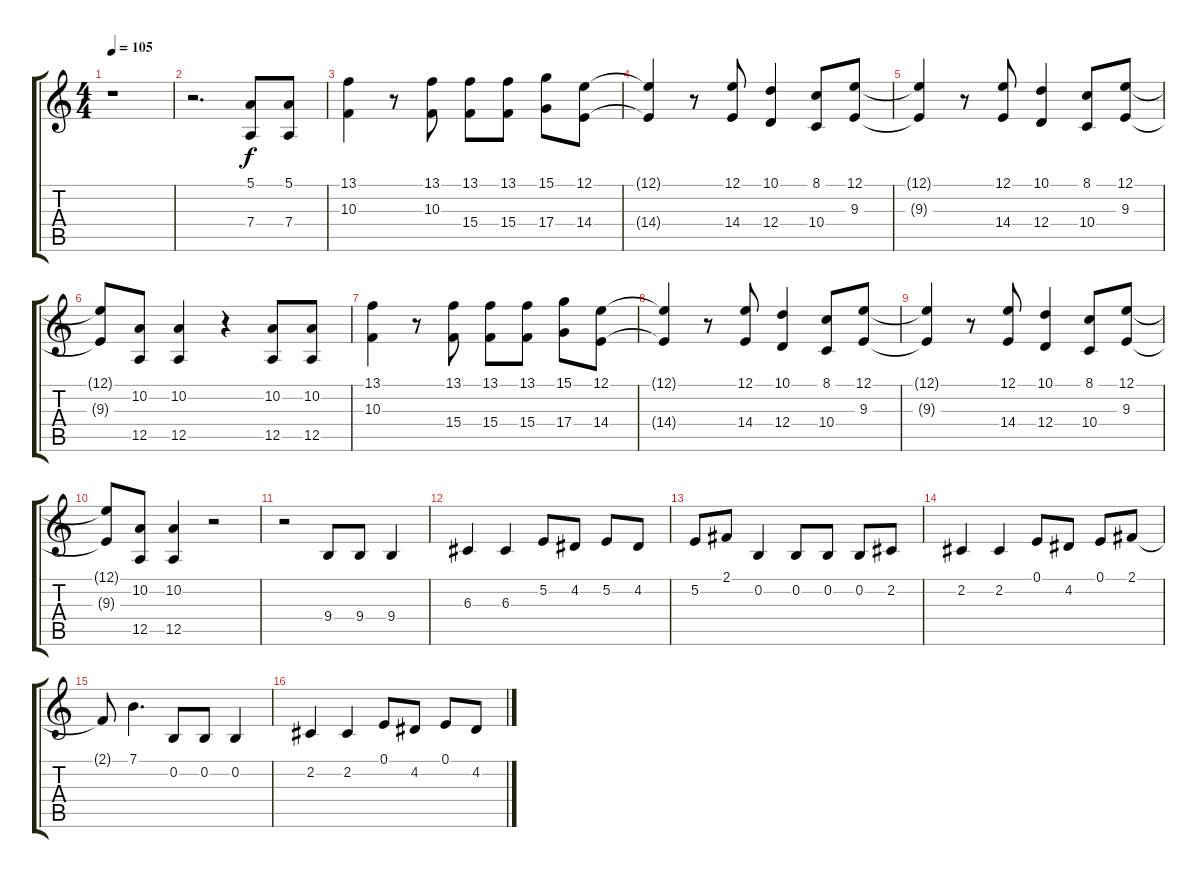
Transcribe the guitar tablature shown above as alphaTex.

\track "" {instrument whistle}
\staff {score tabs}
\tuning (E4 B3 G3 D3 A2 E2) {hide}
\ts (4 4)
\tempo 105
\clef g2
\ks c
r.1{dy f} |
r.2{d} (5.1 7.4).8 (5.1 7.4).8 |
(13.1 10.3).4 r.8 (13.1 10.3).8 (13.1 15.4).8 (13.1 15.4).8 (15.1 17.4).8 (12.1 14.4).8 |
(12.1{t} 14.4{t}).4 r.8 (12.1 14.4).8 (10.1 12.4).4 (8.1 10.4).8 (12.1 9.3).8 |
(12.1{t} 9.3{t}).4 r.8 (12.1 14.4).8 (10.1 12.4).4 (8.1 10.4).8 (12.1 9.3).8 |
(12.1{t} 9.3{t}).8 (10.2 12.5).8 (10.2 12.5).4 r.4 (10.2 12.5).8 (10.2 12.5).8 |
(13.1 10.3).4 r.8 (13.1 15.4).8 (13.1 15.4).8 (13.1 15.4).8 (15.1 17.4).8 (12.1 14.4).8 |
(12.1{t} 14.4{t}).4 r.8 (12.1 14.4).8 (10.1 12.4).4 (8.1 10.4).8 (12.1 9.3).8 |
(12.1{t} 9.3{t}).4 r.8 (12.1 14.4).8 (10.1 12.4).4 (8.1 10.4).8 (12.1 9.3).8 |
(12.1{t} 9.3{t}).8 (10.2 12.5).8 (10.2 12.5).4 r.2 |
r.2 9.4.8 9.4.8 9.4.4 |
6.3.4 6.3.4 5.2.8 4.2.8 5.2.8 4.2.8 |
5.2.8 2.1.8 0.2.4 0.2.8 0.2.8 0.2.8 2.2.8 |
2.2.4 2.2.4 0.1.8 4.2.8 0.1.8 2.1.8 |
2.1{t}.8 7.1.4{d} 0.2.8 0.2.8 0.2.4 |
2.2.4 2.2.4 0.1.8 4.2.8 0.1.8 4.2.8
